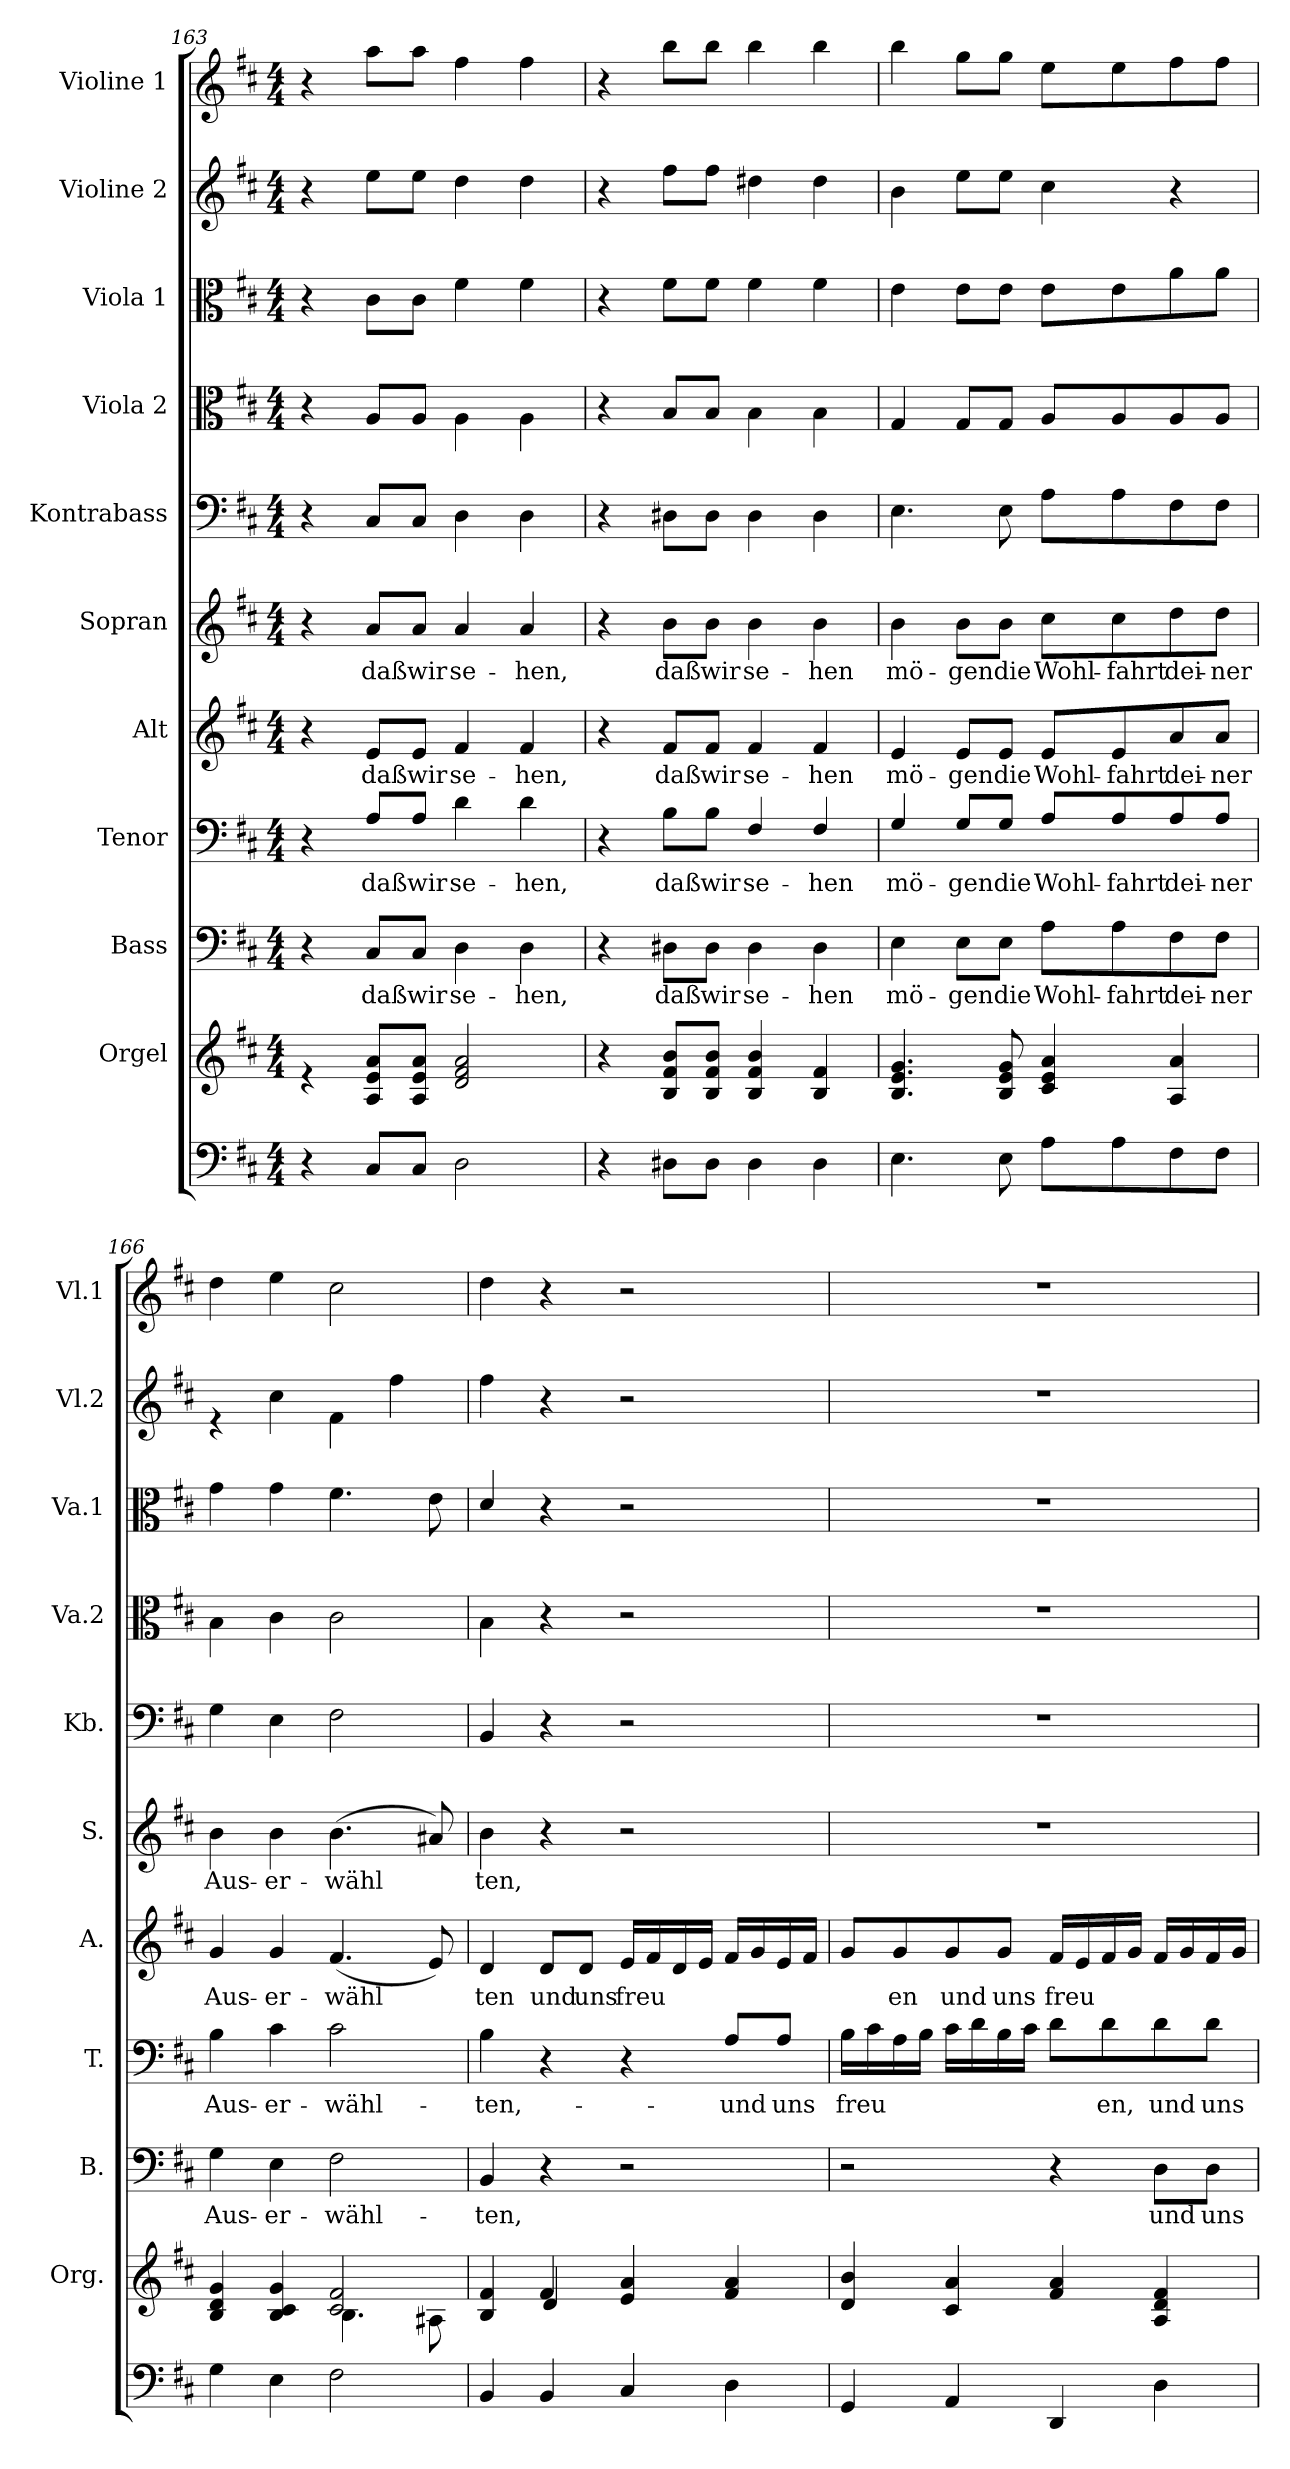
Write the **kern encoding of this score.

**kern	**kern	**kern	**text	**kern	**text	**kern	**text	**kern	**text	**kern	**kern	**kern	**kern	**kern
*part11	*part10	*part9	*part9	*part8	*part8	*part7	*part7	*part6	*part6	*part5	*part4	*part3	*part2	*part1
*staff11	*staff10	*staff9	*staff9	*staff8	*staff8	*staff7	*staff7	*staff6	*staff6	*staff5	*staff4	*staff3	*staff2	*staff1
*	*I"Orgel	*I"Bass	*	*I"Tenor	*	*I"Alt	*	*I"Sopran	*	*I"Kontrabass	*I"Viola 2	*I"Viola 1	*I"Violine 2	*I"Violine 1
*	*I'Org.	*I'B.	*	*I'T.	*	*I'A.	*	*I'S.	*	*I'Kb.	*I'Va.2	*I'Va.1	*I'Vl.2	*I'Vl.1
*clefF4	*clefG2	*clefF4	*	*clefF4	*	*clefG2	*	*clefG2	*	*clefF4	*clefC3	*clefC3	*clefG2	*clefG2
*k[f#c#]	*k[f#c#]	*k[f#c#]	*	*k[f#c#]	*	*k[f#c#]	*	*k[f#c#]	*	*k[f#c#]	*k[f#c#]	*k[f#c#]	*k[f#c#]	*k[f#c#]
*D:	*D:	*D:	*	*D:	*	*D:	*	*D:	*	*D:	*D:	*D:	*D:	*D:
*M4/4	*M4/4	*M4/4	*	*M4/4	*	*M4/4	*	*M4/4	*	*M4/4	*M4/4	*M4/4	*M4/4	*M4/4
=163	=163	=163	=163	=163	=163	=163	=163	=163	=163	=163	=163	=163	=163	=163
4r	4re	4r	.	4r	.	4r	.	4r	.	4r	4r	4r	4r	4r
!	!	!	!LO:LY:b	!	!LO:LY:b	!	!LO:LY:b	!	!LO:LY:b	!	!	!	!	!
8C#/L	8A/ 8e/ 8a/L	8C#/L	daß	8A/L	daß	8e/L	daß	8a/L	daß	8C#/L	8A/L	8c#\L	8ee\L	8aa\L
!	!	!	!LO:LY:b	!	!LO:LY:b	!	!LO:LY:b	!	!LO:LY:b	!	!	!	!	!
8C#/J	8A/ 8e/ 8a/J	8C#/J	wir	8A/J	wir	8e/J	wir	8a/J	wir	8C#/J	8A/J	8c#\J	8ee\J	8aa\J
!	!	!	!LO:LY:b	!	!LO:LY:b	!	!LO:LY:b	!	!LO:LY:b	!	!	!	!	!
2D\	2d/ 2f#/ 2a/	4D\	se-	4d\	se-	4f#/	se-	4a/	se-	4D\	4A\	4f#\	4dd\	4ff#\
!	!	!	!LO:LY:b	!	!LO:LY:b	!	!LO:LY:b	!	!LO:LY:b	!	!	!	!	!
.	.	4D\	-hen,	4d\	-hen,	4f#/	-hen,	4a/	-hen,	4D\	4A\	4f#\	4dd\	4ff#\
=164	=164	=164	=164	=164	=164	=164	=164	=164	=164	=164	=164	=164	=164	=164
4r	4r	4r	.	4r	.	4r	.	4r	.	4r	4r	4r	4r	4r
!	!	!	!LO:LY:b	!	!LO:LY:b	!	!LO:LY:b	!	!LO:LY:b	!	!	!	!	!
8D#X\L	8B/ 8f#/ 8b/L	8D#X\L	daß	8B\L	daß	8f#/L	daß	8b\L	daß	8D#X\L	8B/L	8f#\L	8ff#\L	8bb\L
!	!	!	!LO:LY:b	!	!LO:LY:b	!	!LO:LY:b	!	!LO:LY:b	!	!	!	!	!
8D#\J	8B/ 8f#/ 8b/J	8D#\J	wir	8B\J	wir	8f#/J	wir	8b\J	wir	8D#\J	8B/J	8f#\J	8ff#\J	8bb\J
!	!	!	!LO:LY:b	!	!LO:LY:b	!	!LO:LY:b	!	!LO:LY:b	!	!	!	!	!
4D#\	4B/ 4f#/ 4b/	4D#\	se-	4F#/	se-	4f#/	se-	4b\	se-	4D#\	4B\	4f#\	4dd#X\	4bb\
!	!	!	!LO:LY:b	!	!LO:LY:b	!	!LO:LY:b	!	!LO:LY:b	!	!	!	!	!
4D#\	4B/ 4f#/	4D#\	-hen	4F#/	-hen	4f#/	-hen	4b\	-hen	4D#\	4B\	4f#\	4dd#\	4bb\
!!LO:PB:g=z
=165	=165	=165	=165	=165	=165	=165	=165	=165	=165	=165	=165	=165	=165	=165
!	!	!	!LO:LY:b	!	!LO:LY:b	!	!LO:LY:b	!	!LO:LY:b	!	!	!	!	!
4.E\	4.B/ 4.e/ 4.g/	4E\	mö-	4G/	mö-	4e/	mö-	4b\	mö-	4.E\	4G/	4e\	4b\	4bb\
!	!	!	!LO:LY:b	!	!LO:LY:b	!	!LO:LY:b	!	!LO:LY:b	!	!	!	!	!
.	.	8E\L	-gen	8G/L	-gen	8e/L	-gen	8b\L	-gen	.	8G/L	8e\L	8ee\L	8gg\L
!	!	!	!LO:LY:b	!	!LO:LY:b	!	!LO:LY:b	!	!LO:LY:b	!	!	!	!	!
8E\	8B/ 8e/ 8g/	8E\J	die	8G/J	die	8e/J	die	8b\J	die	8E\	8G/J	8e\J	8ee\J	8gg\J
!	!	!	!LO:LY:b	!	!LO:LY:b	!	!LO:LY:b	!	!LO:LY:b	!	!	!	!	!
8A\L	4c#/ 4e/ 4a/	8A\L	Wohl-	8A/L	Wohl-	8e/L	Wohl-	8cc#\L	Wohl-	8A\L	8A/L	8e\L	4cc#\	8ee\L
!	!	!	!LO:LY:b	!	!LO:LY:b	!	!LO:LY:b	!	!LO:LY:b	!	!	!	!	!
8A\	.	8A\	-fahrt	8A/	-fahrt	8e/	-fahrt	8cc#\	-fahrt	8A\	8A/	8e\	.	8ee\
!	!	!	!LO:LY:b	!	!LO:LY:b	!	!LO:LY:b	!	!LO:LY:b	!	!	!	!	!
8F#\	4A/ 4a/	8F#\	dei-	8A/	dei-	8a/	dei-	8dd\	dei-	8F#\	8A/	8a\	4r	8ff#\
!	!	!	!LO:LY:b	!	!LO:LY:b	!	!LO:LY:b	!	!LO:LY:b	!	!	!	!	!
8F#\J	.	8F#\J	-ner	8A/J	-ner	8a/J	-ner	8dd\J	-ner	8F#\J	8A/J	8a\J	.	8ff#\J
=166	=166	=166	=166	=166	=166	=166	=166	=166	=166	=166	=166	=166	=166	=166
*	*^	*	*	*	*	*	*	*	*	*	*	*	*	*
!	!	!	!	!LO:LY:b	!	!LO:LY:b	!	!LO:LY:b	!	!LO:LY:b	!	!	!	!	!
4G\	4B/ 4d/ 4g/	2ryy	4G\	Aus-	4B\	Aus-	4g/	Aus-	4b\	Aus-	4G\	4B\	4g\	4re	4dd\
!	!	!	!	!LO:LY:b	!	!LO:LY:b	!	!LO:LY:b	!	!LO:LY:b	!	!	!	!	!
4E\	4B/ 4c#/ 4g/	.	4E\	-er-	4c#\	-er-	4g/	-er-	4b\	-er-	4E\	4c#\	4g\	4cc#\	4ee\
!	!	!	!	!LO:LY:b	!	!LO:LY:b	!	!LO:LY:b	!	!LO:LY:b	!	!	!	!	!
2F#\	2c#/ 2f#/	4.B\	2F#\	-wähl-	2c#\	-wähl-	(<4.f#/	-wähl	(>4.b\	-wähl	2F#\	2c#\	4.f#\	4f#\	2cc#\
.	.	.	.	.	.	.	.	.	.	.	.	.	.	4ff#\	.
.	.	8A#X\	.	.	.	.	8e/)	.	8a#X/)	.	.	.	8e\	.	.
=167	=167	=167	=167	=167	=167	=167	=167	=167	=167	=167	=167	=167	=167	=167	=167
!	!	!	!	!LO:LY:b	!	!LO:LY:b	!	!LO:LY:b	!	!LO:LY:b	!	!	!	!	!
4BB/	4B/ 4f#/	4ryy	4BB/	-ten,	4B\	-ten,-	4d/	ten	4b\	ten,	4BB/	4B\	4d/	4ff#\	4dd\
!	!	!	!	!	!	!	!	!LO:LY:b	!	!	!	!	!	!	!
4BB/	4f#/	4d/	4r	.	4r	.	8d/L	und	4r	.	4r	4r	4r	4r	4r
!	!	!	!	!	!	!	!	!LO:LY:b	!	!	!	!	!	!	!
.	.	.	.	.	.	.	8d/J	uns	.	.	.	.	.	.	.
!	!	!	!	!	!	!	!	!LO:LY:b	!	!	!	!	!	!	!
4C#/	4e/ 4a/	2ryy	2r	.	4r	.	16e/LL	freu	2r	.	2r	2r	2r	2r	2r
.	.	.	.	.	.	.	16f#/	.	.	.	.	.	.	.	.
.	.	.	.	.	.	.	16d/	.	.	.	.	.	.	.	.
.	.	.	.	.	.	.	16e/JJ	.	.	.	.	.	.	.	.
!	!	!	!	!	!	!LO:LY:b	!	!	!	!	!	!	!	!	!
4D\	4f#/ 4a/	.	.	.	8A/L	-und	16f#/LL	.	.	.	.	.	.	.	.
.	.	.	.	.	.	.	16g/	.	.	.	.	.	.	.	.
!	!	!	!	!	!	!LO:LY:b	!	!	!	!	!	!	!	!	!
.	.	.	.	.	8A/J	uns	16e/	.	.	.	.	.	.	.	.
.	.	.	.	.	.	.	16f#/JJ	.	.	.	.	.	.	.	.
*	*v	*v	*	*	*	*	*	*	*	*	*	*	*	*	*
!!LO:PB:g=z
=168	=168	=168	=168	=168	=168	=168	=168	=168	=168	=168	=168	=168	=168	=168
!	!	!	!	!	!LO:LY:b	!	!	!	!	!	!	!	!	!
4GG/	4d/ 4b/	2r	.	16B\LL	freu	8g/L	.	1r	.	1r	1r	1r	1r	1r
.	.	.	.	16c#\	.	.	.	.	.	.	.	.	.	.
!	!	!	!	!	!	!	!LO:LY:b	!	!	!	!	!	!	!
.	.	.	.	16A\	.	8g/	en	.	.	.	.	.	.	.
.	.	.	.	16B\JJ	.	.	.	.	.	.	.	.	.	.
!	!	!	!	!	!	!	!LO:LY:b	!	!	!	!	!	!	!
4AA/	4c#/ 4a/	.	.	16c#\LL	.	8g/	und	.	.	.	.	.	.	.
.	.	.	.	16d\	.	.	.	.	.	.	.	.	.	.
!	!	!	!	!	!	!	!LO:LY:b	!	!	!	!	!	!	!
.	.	.	.	16B\	.	8g/J	uns	.	.	.	.	.	.	.
.	.	.	.	16c#\JJ	.	.	.	.	.	.	.	.	.	.
!	!	!	!	!	!	!	!LO:LY:b	!	!	!	!	!	!	!
4DD/	4f#/ 4a/	4r	.	8d\L	.	16f#/LL	freu	.	.	.	.	.	.	.
.	.	.	.	.	.	16e/	.	.	.	.	.	.	.	.
!	!	!	!	!	!LO:LY:b	!	!	!	!	!	!	!	!	!
.	.	.	.	8d\	en,	16f#/	.	.	.	.	.	.	.	.
.	.	.	.	.	.	16g/JJ	.	.	.	.	.	.	.	.
!	!	!	!LO:LY:b	!	!LO:LY:b	!	!	!	!	!	!	!	!	!
4D\	4A/ 4d/ 4f#/	8D\L	und	8d\	und	16f#/LL	.	.	.	.	.	.	.	.
.	.	.	.	.	.	16g/	.	.	.	.	.	.	.	.
!	!	!	!LO:LY:b	!	!LO:LY:b	!	!	!	!	!	!	!	!	!
.	.	8D\J	uns	8d\J	uns	16f#/	.	.	.	.	.	.	.	.
.	.	.	.	.	.	16g/JJ	.	.	.	.	.	.	.	.
=	=	=	=	=	=	=	=	=	=	=	=	=	=	=
*-	*-	*-	*-	*-	*-	*-	*-	*-	*-	*-	*-	*-	*-	*-
